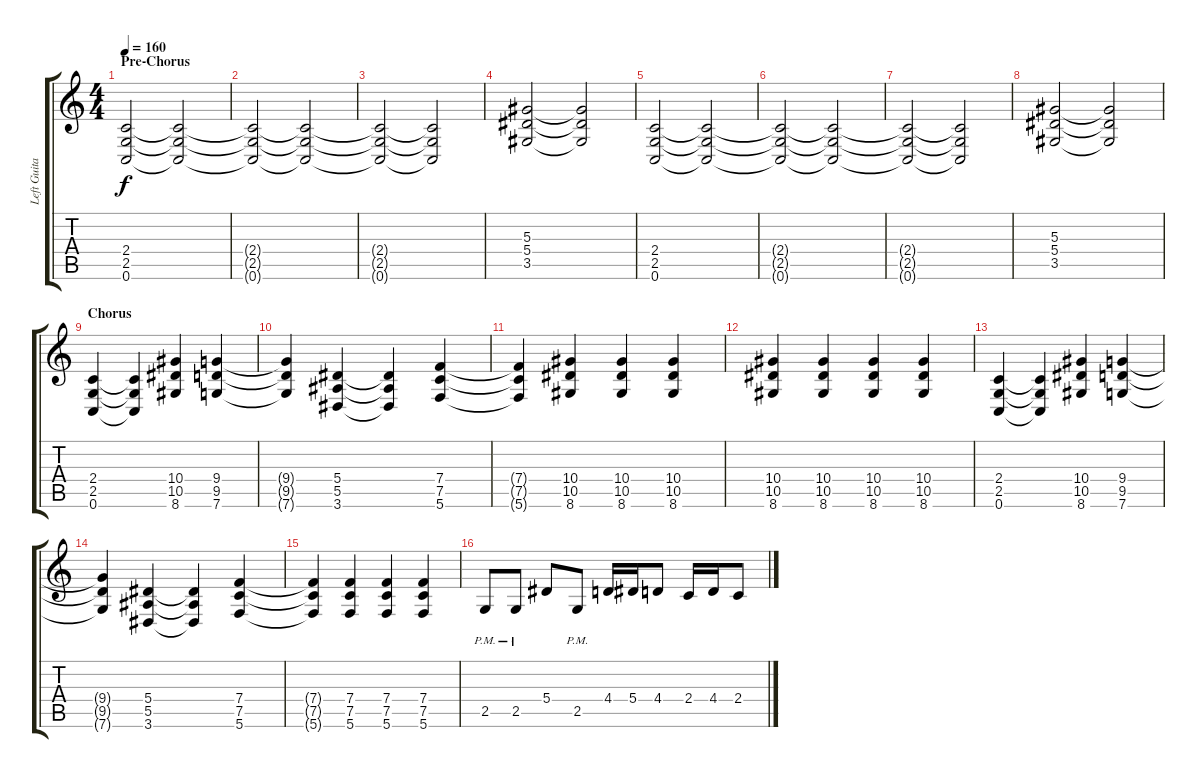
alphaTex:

\track ("Left Guitar" "Left Guita") {instrument distortionguitar}
\staff {score tabs}
\tuning (C4 G3 Eb3 Bb2 F2 C2) {hide}
\ts (4 4)
\section ("" "Pre-Chorus")
\tempo 160
\clef g2
\ks c
(2.4 2.5 0.6).2{dy f} (2.4{t} 2.5{t} 0.6{t}).2 |
(2.4{t} 2.5{t} 0.6{t}).2 (2.4{t} 2.5{t} 0.6{t}).2 |
(2.4{t} 2.5{t} 0.6{t}).2 (2.4{t} 2.5{t} 0.6{t}).2 |
(5.3 5.4 3.5).2 (5.3{t} 5.4{t} 3.5{t}).2 |
(2.4 2.5 0.6).2 (2.4{t} 2.5{t} 0.6{t}).2 |
(2.4{t} 2.5{t} 0.6{t}).2 (2.4{t} 2.5{t} 0.6{t}).2 |
(2.4{t} 2.5{t} 0.6{t}).2 (2.4{t} 2.5{t} 0.6{t}).2 |
(5.3 5.4 3.5).2 (5.3{t} 5.4{t} 3.5{t}).2 |
\section ("" "Chorus")
(2.4 2.5 0.6).4 (2.4{t} 2.5{t} 0.6{t}).4 (10.4 10.5 8.6).4 (9.4 9.5 7.6).4 |
(9.4{t} 9.5{t} 7.6{t}).4 (5.4 5.5 3.6).4 (5.4{t} 5.5{t} 3.6{t}).4 (7.4 7.5 5.6).4 |
(7.4{t} 7.5{t} 5.6{t}).4 (10.4 10.5 8.6).4 (10.4 10.5 8.6).4 (10.4 10.5 8.6).4 |
(10.4 10.5 8.6).4 (10.4 10.5 8.6).4 (10.4 10.5 8.6).4 (10.4 10.5 8.6).4 |
(2.4 2.5 0.6).4 (2.4{t} 2.5{t} 0.6{t}).4 (10.4 10.5 8.6).4 (9.4 9.5 7.6).4 |
(9.4{t} 9.5{t} 7.6{t}).4 (5.4 5.5 3.6).4 (5.4{t} 5.5{t} 3.6{t}).4 (7.4 7.5 5.6).4 |
(7.4{t} 7.5{t} 5.6{t}).4 (7.4 7.5 5.6).4 (7.4 7.5 5.6).4 (7.4 7.5 5.6).4 |
2.5{pm}.8 2.5{pm}.8 5.4.8 2.5{pm}.8 4.4.16 5.4.16 4.4.8 2.4.16 4.4.16 2.4.8
